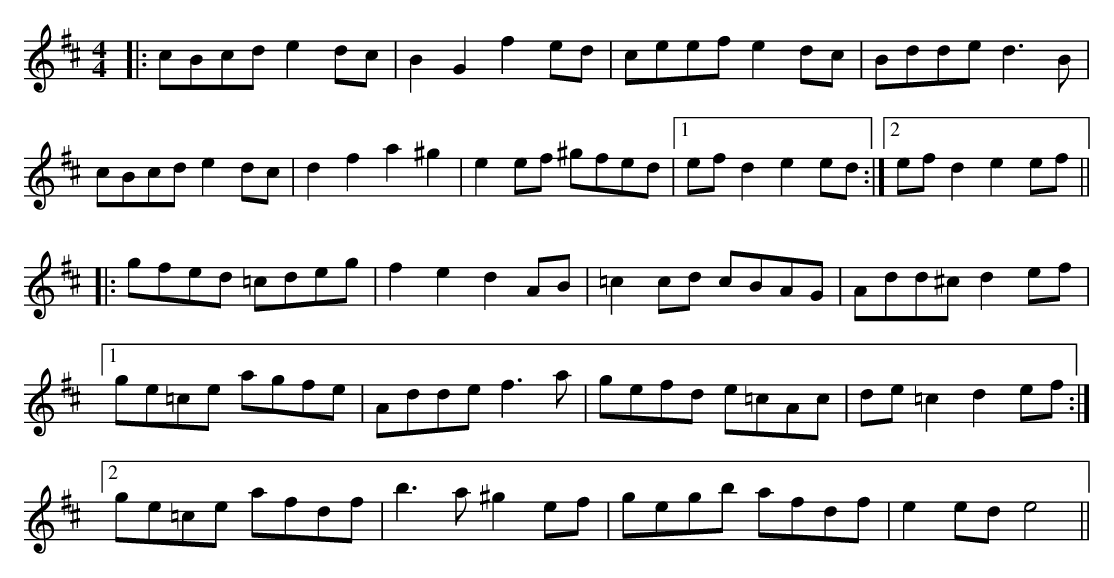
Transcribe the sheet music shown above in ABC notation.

X:1
M:4/4
K:Amix
|:cBcd e2dc|B2 G2 f2ed|ceef e2dc|Bdde d3B|
cBcd e2dc|d2 f2 a2 ^g2|e2ef ^gfed|1 efd2 e2ed:|2 efd2 e2ef||
|:gfed =cdeg|f2 e2 d2 AB|=c2cd cBAG|Add^c d2ef|
[1ge=ce agfe|Adde f3a|gefd e=cAc|de=c2 d2ef:|
[2ge=ce afdf|b3a ^g2ef|gegb afdf|e2ed e4||
